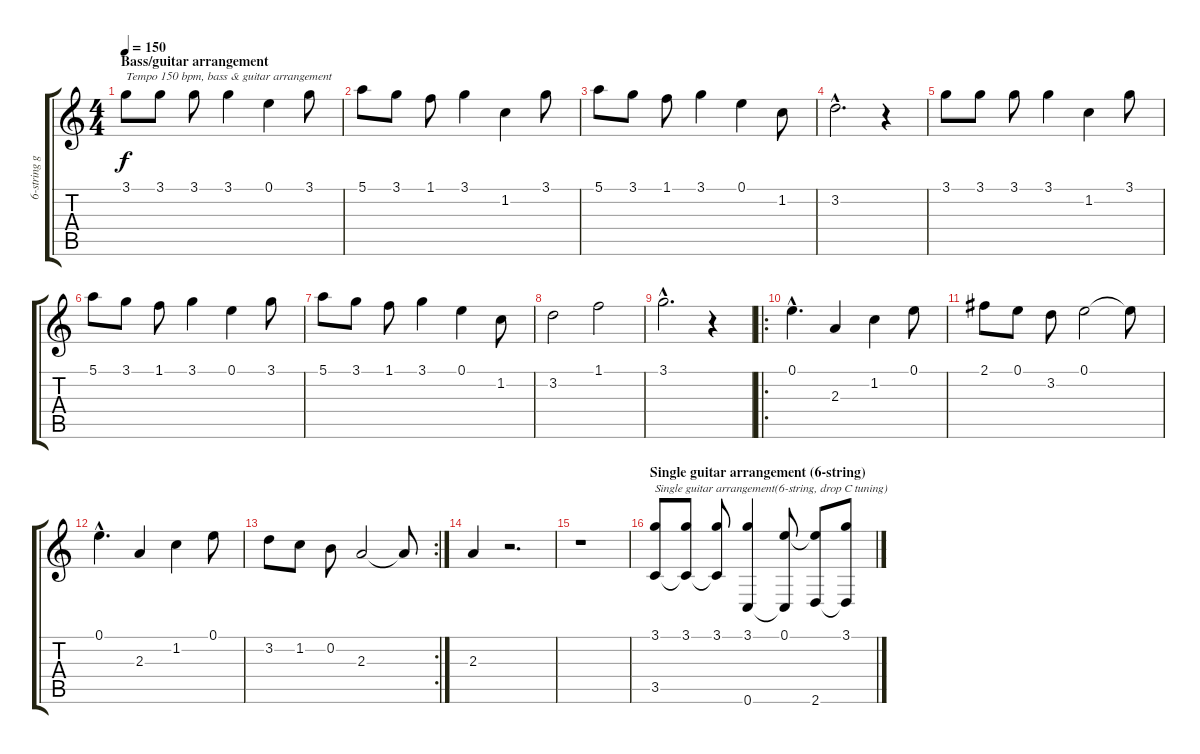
\track ("6-string guitar" "6-string g") {instrument distortionguitar}
\staff {score tabs}
\tuning (E4 B3 G3 D3 A2 C2) {hide}
\ts (4 4)
\section ("" "Bass/guitar arrangement")
\tempo 150
\clef g2
\ks c
3.1.8{txt "Tempo 150 bpm, bass & guitar arrangement" dy f instrument distortionguitar} 3.1.8 3.1.8 3.1.4 0.1.4 3.1.8 |
5.1.8 3.1.8 1.1.8 3.1.4 1.2.4 3.1.8 |
5.1.8 3.1.8 1.1.8 3.1.4 0.1.4 1.2.8 |
3.2{hac}.2{d} r.4 |
3.1.8 3.1.8 3.1.8 3.1.4 1.2.4 3.1.8 |
5.1.8 3.1.8 1.1.8 3.1.4 0.1.4 3.1.8 |
5.1.8 3.1.8 1.1.8 3.1.4 0.1.4 1.2.8 |
3.2.2 1.1.2 |
3.1{hac}.2{d} r.4 |
\ro
0.1{hac}.4{d} 2.3.4 1.2.4 0.1.8 |
2.1.8 0.1.8 3.2.8 0.1.2 0.1{t}.8 |
0.1{hac}.4{d} 2.3.4 1.2.4 0.1.8 |
\rc 2
3.2.8 1.2.8 0.2.8 2.3.2 2.3{t}.8 |
2.3.4 r.2{d} |
r.1 |
\section ("" "Single guitar arrangement (6-string)")
(3.1 3.5).8{txt "Single guitar arrangement(6-string, drop C tuning)"} (3.1 3.5{t}).8 (3.1 3.5{t}).8 (3.1 0.6).4 (0.1 0.6{t}).8 (0.1{t} 2.6).8 (3.1 2.6{t}).8
